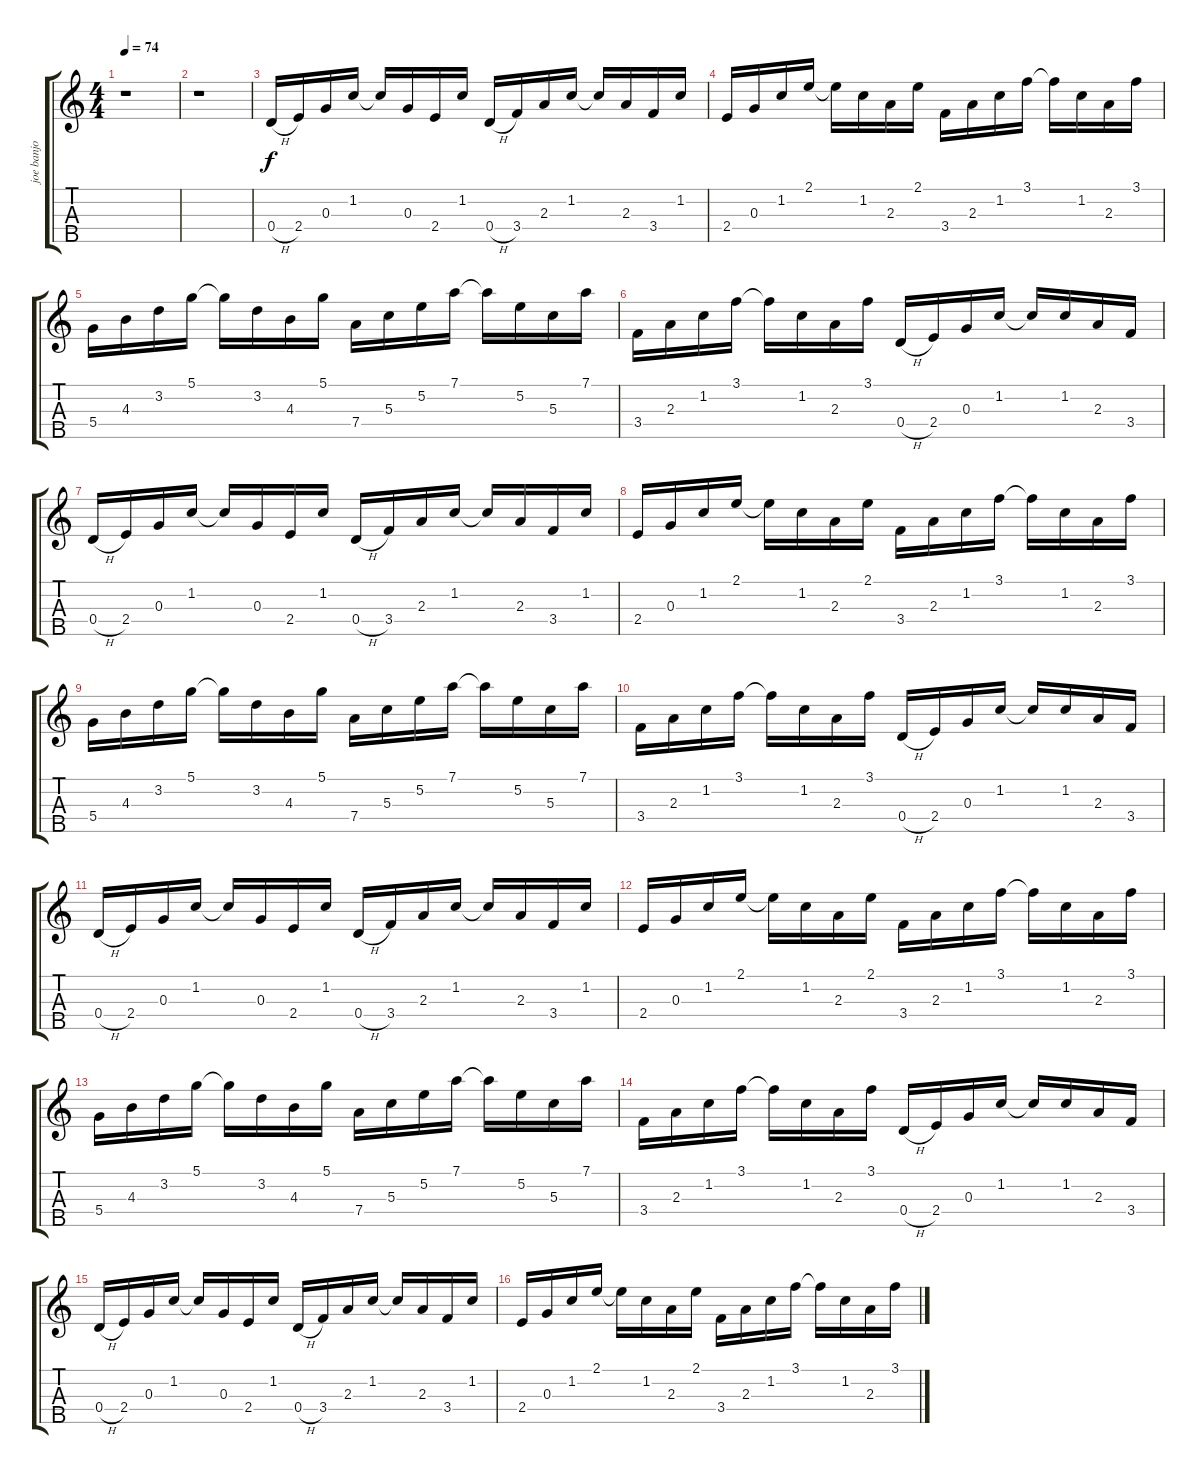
\track ("joe banjo" "joe banjo") {instrument banjo}
\staff {score tabs}
\tuning (D4 B3 G3 D3 G4) {hide}
\displaytranspose 12
\ts (4 4)
\tempo 74
\clef g2
\ks c
r.1{dy f instrument banjo} |
r.1 |
0.4{h}.16 2.4.16 0.3.16 1.2.16 1.2{t}.16 0.3.16 2.4.16 1.2.16 0.4{h}.16 3.4.16 2.3.16 1.2.16 1.2{t}.16 2.3.16 3.4.16 1.2.16 |
2.4.16 0.3.16 1.2.16 2.1.16 2.1{t}.16 1.2.16 2.3.16 2.1.16 3.4.16 2.3.16 1.2.16 3.1.16 3.1{t}.16 1.2.16 2.3.16 3.1.16 |
5.4.16 4.3.16 3.2.16 5.1.16 5.1{t}.16 3.2.16 4.3.16 5.1.16 7.4.16 5.3.16 5.2.16 7.1.16 7.1{t}.16 5.2.16 5.3.16 7.1.16 |
3.4.16 2.3.16 1.2.16 3.1.16 3.1{t}.16 1.2.16 2.3.16 3.1.16 0.4{h}.16 2.4.16 0.3.16 1.2.16 1.2{t}.16 1.2.16 2.3.16 3.4.16 |
0.4{h}.16 2.4.16 0.3.16 1.2.16 1.2{t}.16 0.3.16 2.4.16 1.2.16 0.4{h}.16 3.4.16 2.3.16 1.2.16 1.2{t}.16 2.3.16 3.4.16 1.2.16 |
2.4.16 0.3.16 1.2.16 2.1.16 2.1{t}.16 1.2.16 2.3.16 2.1.16 3.4.16 2.3.16 1.2.16 3.1.16 3.1{t}.16 1.2.16 2.3.16 3.1.16 |
5.4.16 4.3.16 3.2.16 5.1.16 5.1{t}.16 3.2.16 4.3.16 5.1.16 7.4.16 5.3.16 5.2.16 7.1.16 7.1{t}.16 5.2.16 5.3.16 7.1.16 |
3.4.16 2.3.16 1.2.16 3.1.16 3.1{t}.16 1.2.16 2.3.16 3.1.16 0.4{h}.16 2.4.16 0.3.16 1.2.16 1.2{t}.16 1.2.16 2.3.16 3.4.16 |
0.4{h}.16 2.4.16 0.3.16 1.2.16 1.2{t}.16 0.3.16 2.4.16 1.2.16 0.4{h}.16 3.4.16 2.3.16 1.2.16 1.2{t}.16 2.3.16 3.4.16 1.2.16 |
2.4.16 0.3.16 1.2.16 2.1.16 2.1{t}.16 1.2.16 2.3.16 2.1.16 3.4.16 2.3.16 1.2.16 3.1.16 3.1{t}.16 1.2.16 2.3.16 3.1.16 |
5.4.16 4.3.16 3.2.16 5.1.16 5.1{t}.16 3.2.16 4.3.16 5.1.16 7.4.16 5.3.16 5.2.16 7.1.16 7.1{t}.16 5.2.16 5.3.16 7.1.16 |
3.4.16 2.3.16 1.2.16 3.1.16 3.1{t}.16 1.2.16 2.3.16 3.1.16 0.4{h}.16 2.4.16 0.3.16 1.2.16 1.2{t}.16 1.2.16 2.3.16 3.4.16 |
0.4{h}.16 2.4.16 0.3.16 1.2.16 1.2{t}.16 0.3.16 2.4.16 1.2.16 0.4{h}.16 3.4.16 2.3.16 1.2.16 1.2{t}.16 2.3.16 3.4.16 1.2.16 |
2.4.16 0.3.16 1.2.16 2.1.16 2.1{t}.16 1.2.16 2.3.16 2.1.16 3.4.16 2.3.16 1.2.16 3.1.16 3.1{t}.16 1.2.16 2.3.16 3.1.16
